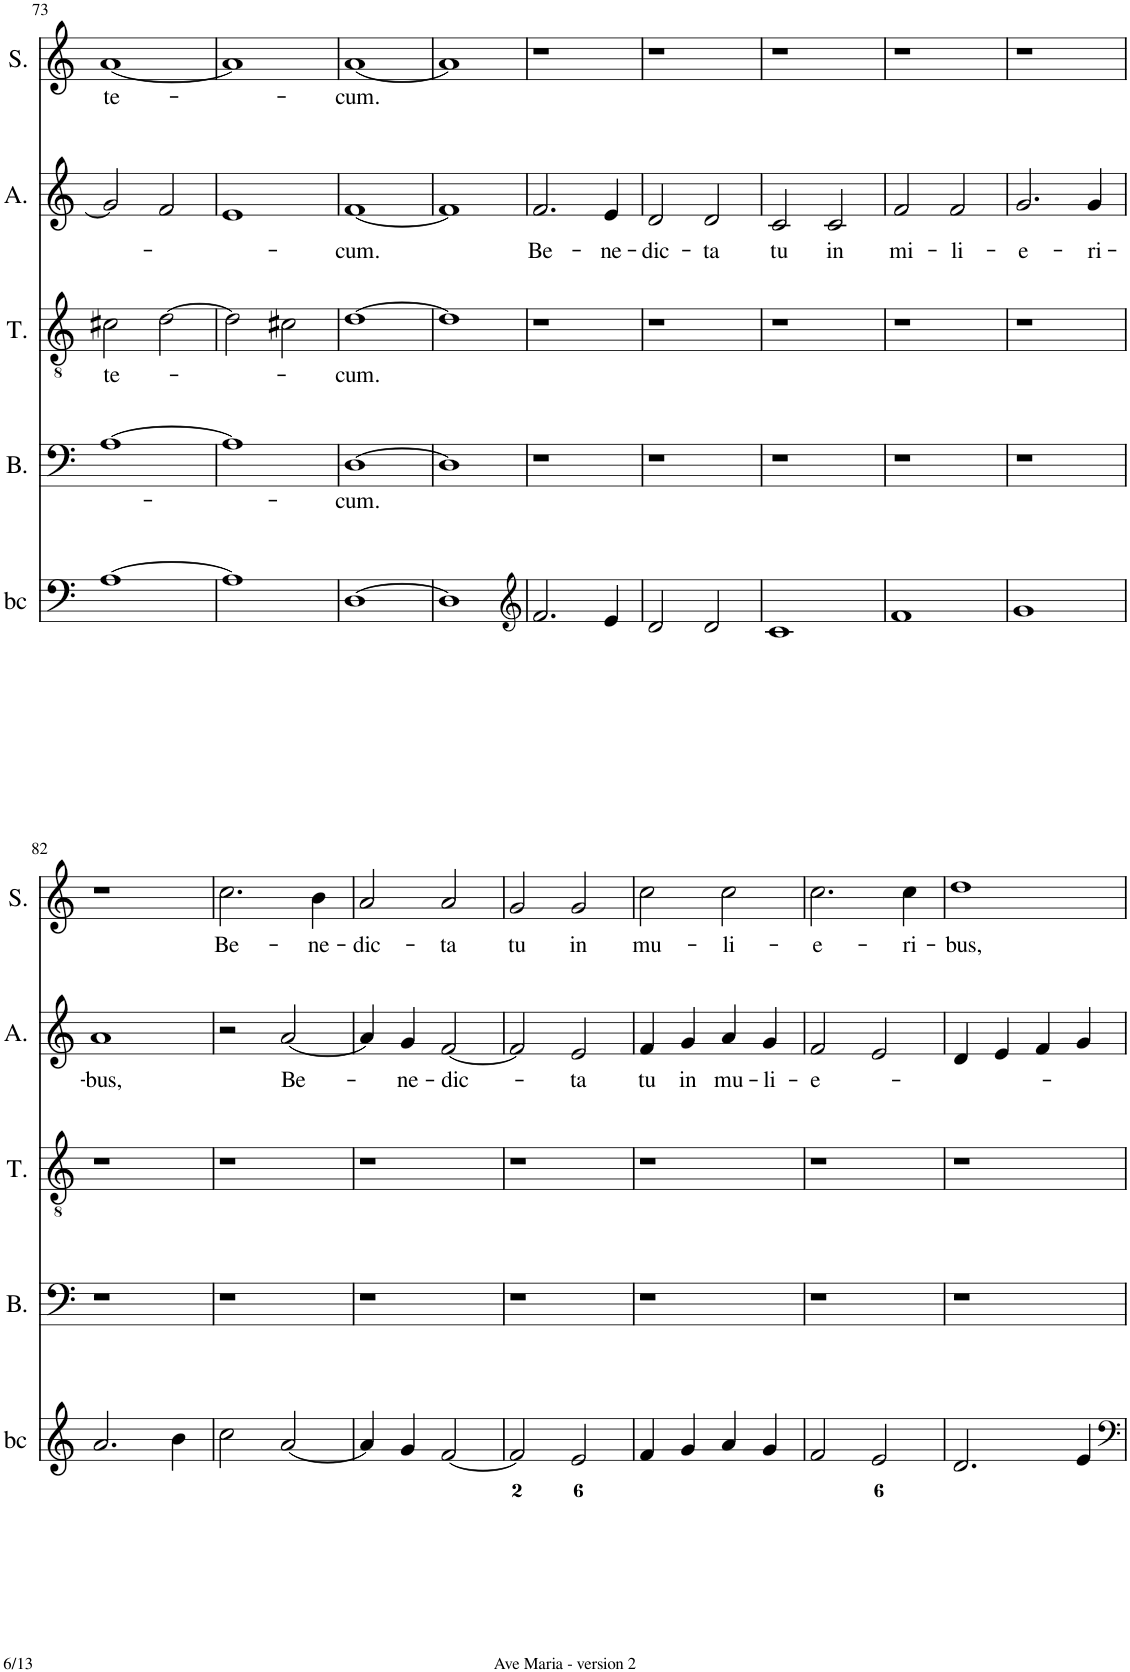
**kern	**kern	**text	**kern	**text	**kern	**text	**kern	**text
*part5	*part4	*part4	*part3	*part3	*part2	*part2	*part1	*part1
*staff5	*staff4	*staff4	*staff3	*staff3	*staff2	*staff2	*staff1	*staff1
*I"Continuo	*I"Basse	*	*I"Ténor	*	*I"Alto	*	*I"Soprano	*
*	*I'B.	*	*I'T.	*	*I'A.	*	*I'S.	*
!!LO:PB:g=z
*clefF4	*clefF4	*	*clefGv2	*	*clefG2	*	*clefG2	*
*k[]	*k[]	*	*k[]	*	*k[]	*	*k[]	*
*M2/2	*M2/2	*	*M2/2	*	*M2/2	*	*M2/2	*
*met(c|)	*met(c|)	*	*met(c|)	*	*met(c|)	*	*met(c|)	*
=73	=73	=73	=73	=73	=73	=73	=73	=73
!	!	!	!	!LO:LY:b	!	!	!	!LO:LY:b
[1A	[1A	.	2c#X\	te-	2g/]	.	[1a	te-
.	.	.	[2d\	.	2f/	.	.	.
=74	=74	=74	=74	=74	=74	=74	=74	=74
1A]	1A]	.	2d\]	.	1e	.	1a]	.
.	.	.	2c#X\	.	.	.	.	.
=75	=75	=75	=75	=75	=75	=75	=75	=75
!	!	!LO:LY:b	!	!LO:LY:b	!	!LO:LY:b	!	!LO:LY:b
[1D	[1D	-cum.	[1d	-cum.	[1f	-cum.	[1a	-cum.
=76	=76	=76	=76	=76	=76	=76	=76	=76
1D]	1D]	.	1d]	.	1f]	.	1a]	.
=77	=77	=77	=77	=77	=77	=77	=77	=77
*clefG2	*	*	*	*	*	*	*	*
!	!	!	!	!	!	!LO:LY:b	!	!
2.f/	1r	.	1r	.	2.f/	Be-	1r	.
!	!	!	!	!	!	!LO:LY:b	!	!
4e/	.	.	.	.	4e/	-ne-	.	.
=78	=78	=78	=78	=78	=78	=78	=78	=78
!	!	!	!	!	!	!LO:LY:b	!	!
2d/	1r	.	1r	.	2d/	-dic-	1r	.
!	!	!	!	!	!	!LO:LY:b	!	!
2d/	.	.	.	.	2d/	-ta	.	.
=79	=79	=79	=79	=79	=79	=79	=79	=79
!	!	!	!	!	!	!LO:LY:b	!	!
1c	1r	.	1r	.	2c/	tu	1r	.
!	!	!	!	!	!	!LO:LY:b	!	!
.	.	.	.	.	2c/	in	.	.
=80	=80	=80	=80	=80	=80	=80	=80	=80
!	!	!	!	!	!	!LO:LY:b	!	!
1f	1r	.	1r	.	2f/	mi-	1r	.
!	!	!	!	!	!	!LO:LY:b	!	!
.	.	.	.	.	2f/	-li-	.	.
=81	=81	=81	=81	=81	=81	=81	=81	=81
!	!	!	!	!	!	!LO:LY:b	!	!
1g	1r	.	1r	.	2.g/	-e-	1r	.
!	!	!	!	!	!	!LO:LY:b	!	!
.	.	.	.	.	4g/	-ri-	.	.
!!LO:LB:g=z
=82	=82	=82	=82	=82	=82	=82	=82	=82
!	!	!	!	!	!	!LO:LY:b	!	!
2.a/	1r	.	1r	.	1a	-bus,	1r	.
4b\	.	.	.	.	.	.	.	.
=83	=83	=83	=83	=83	=83	=83	=83	=83
!	!	!	!	!	!	!	!	!LO:LY:b
2cc\	1r	.	1r	.	2r	.	2.cc\	Be-
!	!	!	!	!	!	!LO:LY:b	!	!
[2a/	.	.	.	.	[2a/	Be-	.	.
!	!	!	!	!	!	!	!	!LO:LY:b
.	.	.	.	.	.	.	4b\	-ne-
=84	=84	=84	=84	=84	=84	=84	=84	=84
!	!	!	!	!	!	!	!	!LO:LY:b
4a/]	1r	.	1r	.	4a/]	.	2a/	-dic-
!	!	!	!	!	!	!LO:LY:b	!	!
4g/	.	.	.	.	4g/	-ne-	.	.
!	!	!	!	!	!	!LO:LY:b	!	!LO:LY:b
[2f/	.	.	.	.	[2f/	-dic-	2a/	-ta
=85	=85	=85	=85	=85	=85	=85	=85	=85
!	!	!	!	!	!	!	!	!LO:LY:b
2f/]	1r	.	1r	.	2f/]	.	2g/	tu
!	!	!	!	!	!	!LO:LY:b	!	!LO:LY:b
2e/	.	.	.	.	2e/	-ta	2g/	in
=86	=86	=86	=86	=86	=86	=86	=86	=86
!	!	!	!	!	!	!LO:LY:b	!	!LO:LY:b
4f/	1r	.	1r	.	4f/	tu	2cc\	mu-
!	!	!	!	!	!	!LO:LY:b	!	!
4g/	.	.	.	.	4g/	in	.	.
!	!	!	!	!	!	!LO:LY:b	!	!LO:LY:b
4a/	.	.	.	.	4a/	mu-	2cc\	-li-
!	!	!	!	!	!	!LO:LY:b	!	!
4g/	.	.	.	.	4g/	-li-	.	.
=87	=87	=87	=87	=87	=87	=87	=87	=87
!	!	!	!	!	!	!LO:LY:b	!	!LO:LY:b
2f/	1r	.	1r	.	2f/	-e-	2.cc\	-e-
2e/	.	.	.	.	2e/	.	.	.
!	!	!	!	!	!	!	!	!LO:LY:b
.	.	.	.	.	.	.	4cc\	-ri-
=88	=88	=88	=88	=88	=88	=88	=88	=88
!	!	!	!	!	!	!	!	!LO:LY:b
2.d/	1r	.	1r	.	4d/	.	1dd	-bus,
.	.	.	.	.	4e/	.	.	.
.	.	.	.	.	4f/	.	.	.
4e/	.	.	.	.	4g/	.	.	.
=	=	=	=	=	=	=	=	=
*-	*-	*-	*-	*-	*-	*-	*-	*-
